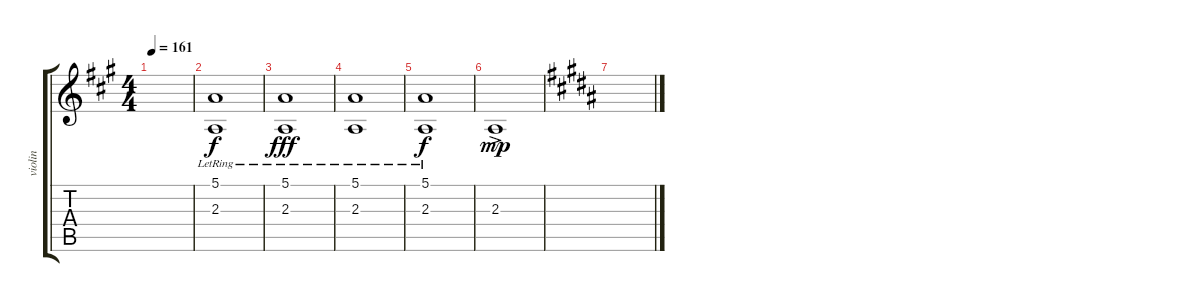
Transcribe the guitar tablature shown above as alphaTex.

\track ("violin" "violin") {instrument violin}
\staff {score tabs}
\tuning (E4 B3 G3 D3 A2 E2) {hide}
\ts (4 4)
\tempo 161
\clef g2
\ks a
|
(5.1{lr} 2.3).1 |
(5.1{lr} 2.3).1{dy fff} |
(5.1{lr} 2.3).1 |
(5.1{lr} 2.3).1{dy f} |
2.3{ac}.1{dy mp} |
\ks b
